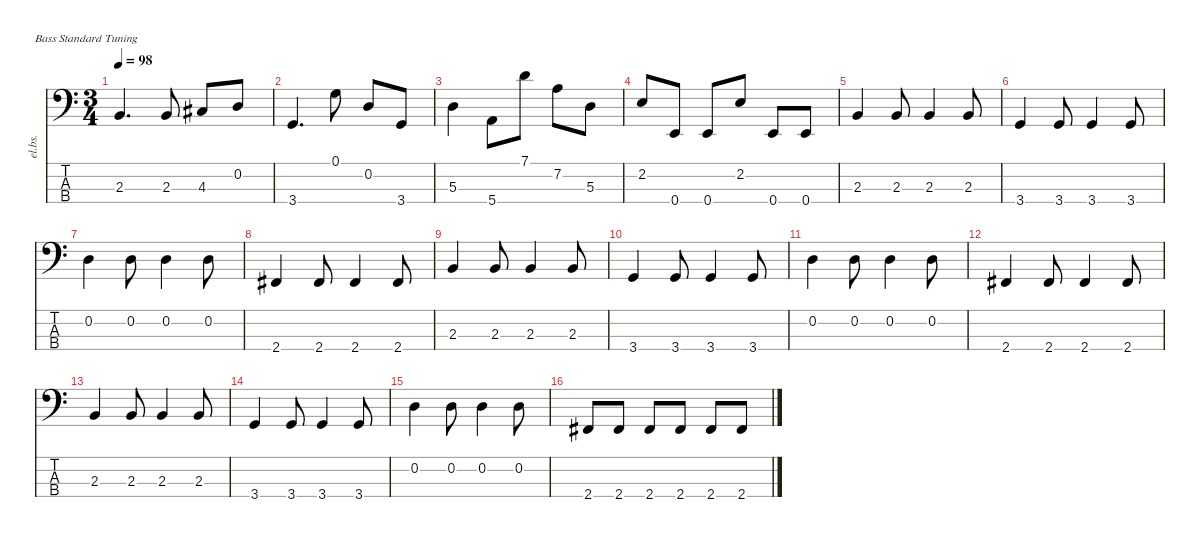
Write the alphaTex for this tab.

\defaultSystemsLayout 4
\hideDynamics
\bracketExtendMode nobrackets
\otherSystemsTrackNameOrientation horizontal
\track ("главный инструмент " "el.bs.") {instrument electricbasspick}
\staff {score tabs}
\tuning (G2 D2 A1 E1)
\ts (3 4)
\tempo 98
\clef f4
\ks c
2.3.4{d dy f} 2.3.8 4.3{acc #}.8 0.2.8 |
3.4.4{d} 0.1.8 0.2.8 3.4.8 |
5.3.4 5.4.8 7.1.8 7.2.8 5.3.8 |
2.2.8 0.4.8 0.4.8 2.2.8 0.4.8 0.4.8 |
2.3.4{dy fff} 2.3.8{dy f} 2.3.4 2.3.8 |
3.4.4 3.4.8 3.4.4 3.4.8 |
0.2.4 0.2.8 0.2.4 0.2.8 |
2.4{acc #}.4 2.4{acc #}.8 2.4{acc #}.4 2.4{acc #}.8 |
2.3.4{dy fff} 2.3.8{dy f} 2.3.4 2.3.8 |
3.4.4 3.4.8 3.4.4 3.4.8 |
0.2.4 0.2.8 0.2.4 0.2.8 |
2.4{acc #}.4 2.4{acc #}.8 2.4{acc #}.4 2.4{acc #}.8 |
2.3.4{dy fff} 2.3.8{dy f} 2.3.4 2.3.8 |
3.4.4 3.4.8 3.4.4 3.4.8 |
0.2.4 0.2.8 0.2.4 0.2.8 |
2.4{acc #}.8 2.4{acc #}.8 2.4{acc #}.8 2.4{acc #}.8 2.4{acc #}.8 2.4{acc #}.8
